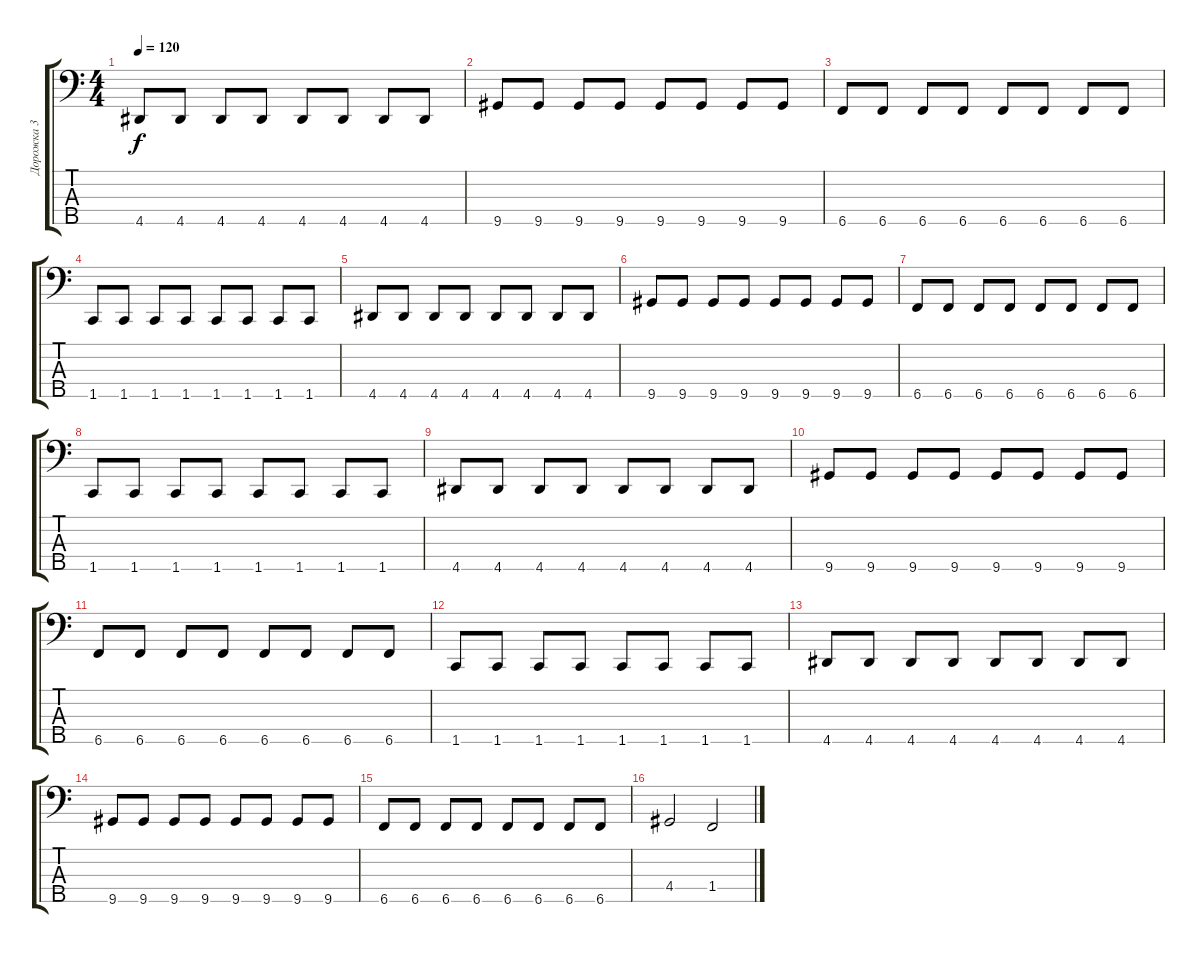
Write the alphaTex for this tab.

\track ("Дорожка 3" "Дорожка 3") {instrument electricbassfinger}
\staff {score tabs}
\tuning (G2 D2 A1 E1 B0) {hide}
\ts (4 4)
\tempo 120
\clef f4
\ks c
4.5.8{dy f} 4.5.8 4.5.8 4.5.8 4.5.8 4.5.8 4.5.8 4.5.8 |
9.5.8 9.5.8 9.5.8 9.5.8 9.5.8 9.5.8 9.5.8 9.5.8 |
6.5.8 6.5.8 6.5.8 6.5.8 6.5.8 6.5.8 6.5.8 6.5.8 |
1.5.8 1.5.8 1.5.8 1.5.8 1.5.8 1.5.8 1.5.8 1.5.8 |
4.5.8 4.5.8 4.5.8 4.5.8 4.5.8 4.5.8 4.5.8 4.5.8 |
9.5.8 9.5.8 9.5.8 9.5.8 9.5.8 9.5.8 9.5.8 9.5.8 |
6.5.8 6.5.8 6.5.8 6.5.8 6.5.8 6.5.8 6.5.8 6.5.8 |
1.5.8 1.5.8 1.5.8 1.5.8 1.5.8 1.5.8 1.5.8 1.5.8 |
4.5.8 4.5.8 4.5.8 4.5.8 4.5.8 4.5.8 4.5.8 4.5.8 |
9.5.8 9.5.8 9.5.8 9.5.8 9.5.8 9.5.8 9.5.8 9.5.8 |
6.5.8 6.5.8 6.5.8 6.5.8 6.5.8 6.5.8 6.5.8 6.5.8 |
1.5.8 1.5.8 1.5.8 1.5.8 1.5.8 1.5.8 1.5.8 1.5.8 |
4.5.8 4.5.8 4.5.8 4.5.8 4.5.8 4.5.8 4.5.8 4.5.8 |
9.5.8 9.5.8 9.5.8 9.5.8 9.5.8 9.5.8 9.5.8 9.5.8 |
6.5.8 6.5.8 6.5.8 6.5.8 6.5.8 6.5.8 6.5.8 6.5.8 |
4.4.2 1.4.2
